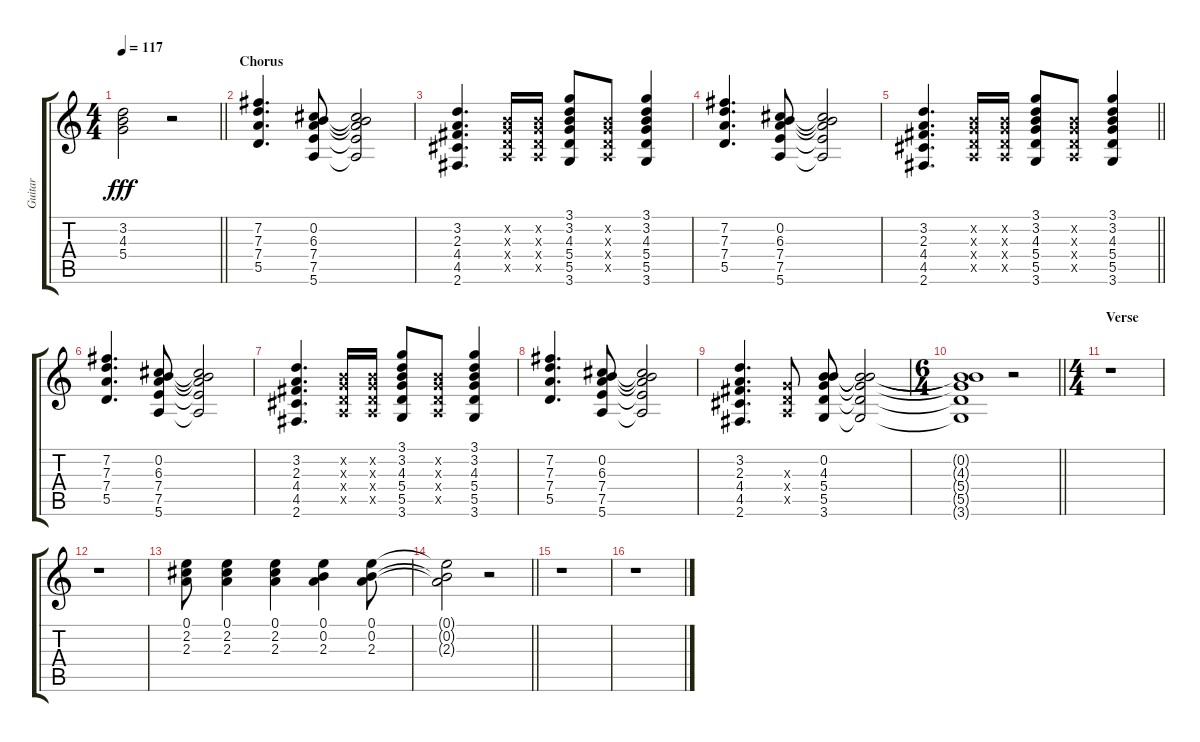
\track ("Guitar" "Guitar") {instrument distortionguitar}
\staff {score tabs}
\tuning (E4 B3 G3 D3 A2 E2) {hide}
\ts (4 4)
\tempo 117
\clef g2
\barLineRight lightlight
\ks c
(3.2{t} 4.3{t} 5.4{t}).2{dy fff} r.2 |
\section ("" "Chorus")
(7.2 7.3 7.4 5.5).4{d volume 12 balance 8} (0.2 6.3 7.4 7.5 5.6).8 (0.2{t} 6.3{t} 7.4{t} 7.5{t} 5.6{t}).2 |
(3.2 2.3 4.4 4.5 2.6).4{d} (0.2{x} 0.3{x} 0.4{x} 0.5{x}).16 (0.2{x} 0.3{x} 0.4{x} 0.5{x}).16 (3.1 3.2 4.3 5.4 5.5 3.6).8 (0.2{x} 0.3{x} 0.4{x} 0.5{x}).8 (3.1 3.2 4.3 5.4 5.5 3.6).4 |
(7.2 7.3 7.4 5.5).4{d} (0.2 6.3 7.4 7.5 5.6).8 (0.2{t} 6.3{t} 7.4{t} 7.5{t} 5.6{t}).2 |
\barLineRight lightlight
(3.2 2.3 4.4 4.5 2.6).4{d} (0.2{x} 0.3{x} 0.4{x} 0.5{x}).16 (0.2{x} 0.3{x} 0.4{x} 0.5{x}).16 (3.1 3.2 4.3 5.4 5.5 3.6).8 (0.2{x} 0.3{x} 0.4{x} 0.5{x}).8 (3.1 3.2 4.3 5.4 5.5 3.6).4 |
(7.2 7.3 7.4 5.5).4{d} (0.2 6.3 7.4 7.5 5.6).8 (0.2{t} 6.3{t} 7.4{t} 7.5{t} 5.6{t}).2 |
(3.2 2.3 4.4 4.5 2.6).4{d} (0.2{x} 0.3{x} 0.4{x} 0.5{x}).16 (0.2{x} 0.3{x} 0.4{x} 0.5{x}).16 (3.1 3.2 4.3 5.4 5.5 3.6).8 (0.2{x} 0.3{x} 0.4{x} 0.5{x}).8 (3.1 3.2 4.3 5.4 5.5 3.6).4 |
(7.2 7.3 7.4 5.5).4{d} (0.2 6.3 7.4 7.5 5.6).8 (0.2{t} 6.3{t} 7.4{t} 7.5{t} 5.6{t}).2 |
(3.2 2.3 4.4 4.5 2.6).4{d} (0.3{x} 0.4{x} 0.5{x}).8 (0.2 4.3 5.4 5.5 3.6).8 (0.2{t} 4.3{t} 5.4{t} 5.5{t} 3.6{t}).2 |
\ts (6 4)
\barLineRight lightlight
(0.2{t} 4.3{t} 5.4{t} 5.5{t} 3.6{t}).1 r.2 |
\ts (4 4)
\section ("" "Verse")
r.1{volume 8 balance 4} |
r.1 |
(0.1 2.2 2.3).8 (0.1 2.2 2.3).4 (0.1 2.2 2.3).4 (0.1 0.2 2.3).4 (0.1 0.2 2.3).8 |
\barLineRight lightlight
(0.1{t} 0.2{t} 2.3{t}).2 r.2 |
r.1 |
r.1
